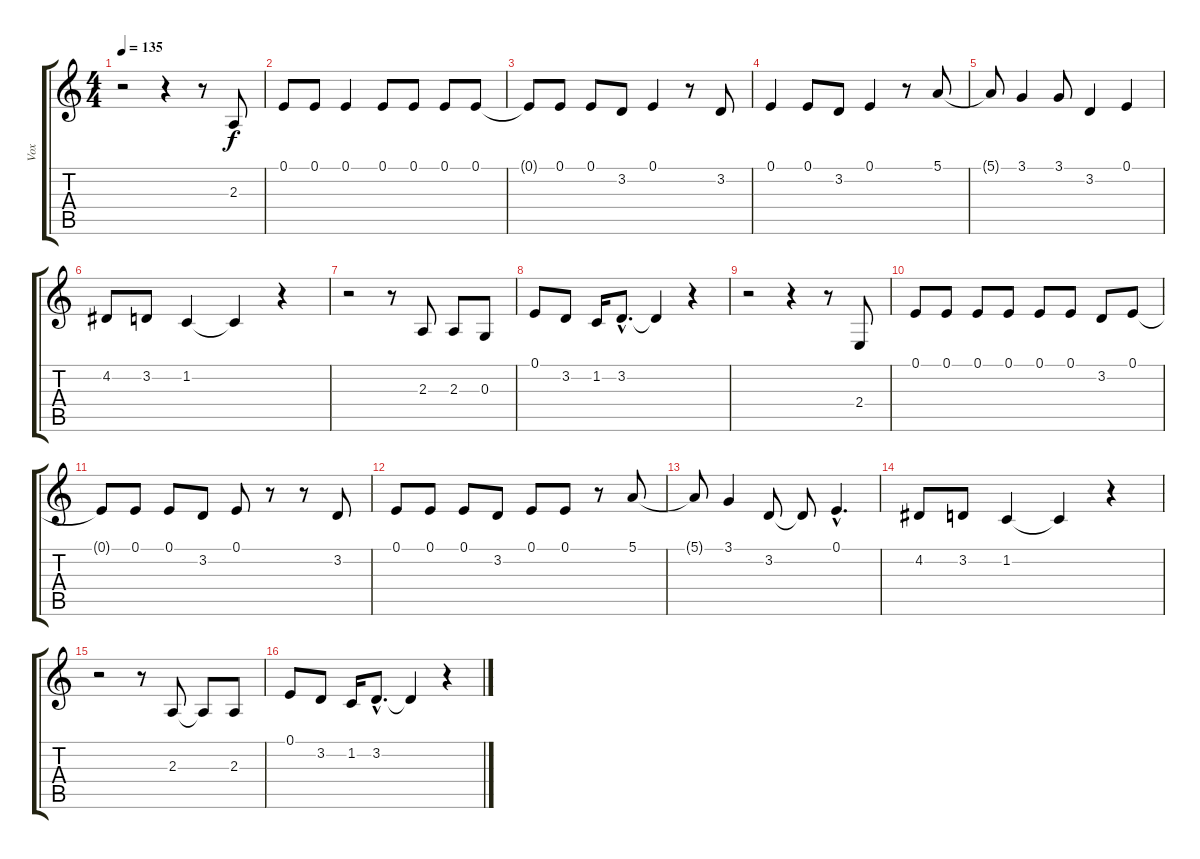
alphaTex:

\track ("Vox" "Vox") {instrument tenorsax}
\staff {score tabs}
\tuning (E4 B3 G3 D3 A2 E2) {hide}
\ts (4 4)
\tempo 135
\clef g2
\ks c
r.2{dy f} r.4 r.8 2.3.8 |
0.1.8 0.1.8 0.1.4 0.1.8 0.1.8 0.1.8 0.1.8 |
0.1{t}.8 0.1.8 0.1.8 3.2.8 0.1.4 r.8 3.2.8 |
0.1.4 0.1.8 3.2.8 0.1.4 r.8 5.1.8 |
5.1{t}.8 3.1.4 3.1.8 3.2.4 0.1.4 |
4.2.8 3.2.8 1.2.4 1.2{t}.4 r.4 |
r.2 r.8 2.3.8 2.3.8 0.3.8 |
0.1.8 3.2.8 1.2.16 3.2{hac}.8{d} 3.2{t}.4 r.4 |
r.2 r.4 r.8 2.4.8 |
0.1.8 0.1.8 0.1.8 0.1.8 0.1.8 0.1.8 3.2.8 0.1.8 |
0.1{t}.8 0.1.8 0.1.8 3.2.8 0.1.8 r.8 r.8 3.2.8 |
0.1.8 0.1.8 0.1.8 3.2.8 0.1.8 0.1.8 r.8 5.1.8 |
5.1{t}.8 3.1.4 3.2.8 3.2{t}.8 0.1{hac}.4{d} |
4.2.8 3.2.8 1.2.4 1.2{t}.4 r.4 |
r.2 r.8 2.3.8 2.3{t}.8 2.3.8 |
0.1.8 3.2.8 1.2.16 3.2{hac}.8{d} 3.2{t}.4 r.4
